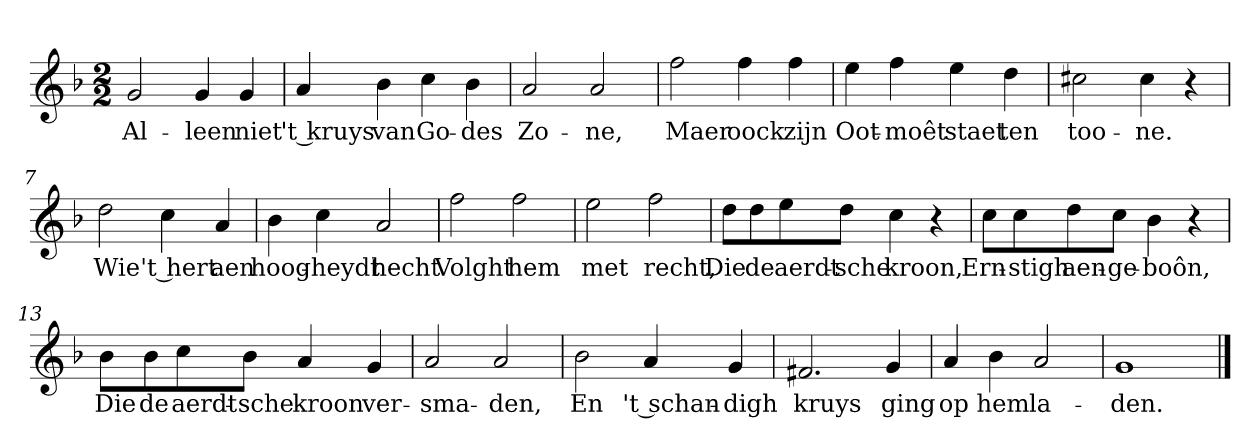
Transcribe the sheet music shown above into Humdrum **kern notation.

**kern	**text
*part1	*part1
*staff1	*staff1
*clefG2	*
*k[b-]	*
*G:dor	*
*M2/2	*
*MM120	*
=1	=1
2g	Al-
4g	-leen
4g	niet
=2	=2
4a	't kruys
4b-	van
4cc	Go-
4b-	-des
=3	=3
2a	Zo-
2a	-ne,
=4	=4
2ff	Maer
4ff	oock
4ff	zijn
=5	=5
4ee	Oot-
4ff	-moêt
4ee	staet
4dd	ten
=6	=6
2cc#X	too-
4cc#	-ne.
4r	.
=7	=7
2dd	Wie
4cc	't hert
4a	aen
=8	=8
4b-	hoog-
4cc	-heydt
2a	hecht
=9	=9
2ff	Volght
2ff	hem
=10	=10
2ee	met
2ff	recht,
=11	=11
8dd\L	Die
8dd\	de
8ee\	aerdt-
8dd\J	-sche
4cc	kroon,
4r	.
=12	=12
8cc\L	Ern-
8cc\	-stigh
8dd\	aen-
8cc\J	-ge-
4b-	-boôn,
4r	.
=13	=13
8b-\L	Die
8b-\	de
8cc\	aerdt-
8b-\J	-sche
4a	kroon
4g	ver-
=14	=14
2a	-sma-
2a	-den,
=15	=15
2b-	En
4a	't schan-
4g	-digh
=16	=16
2.f#X	kruys
4g	ging
=17	=17
4a	op
4b-	hem
2a	la-
=18	=18
1g	-den.
==	==
*-	*-
